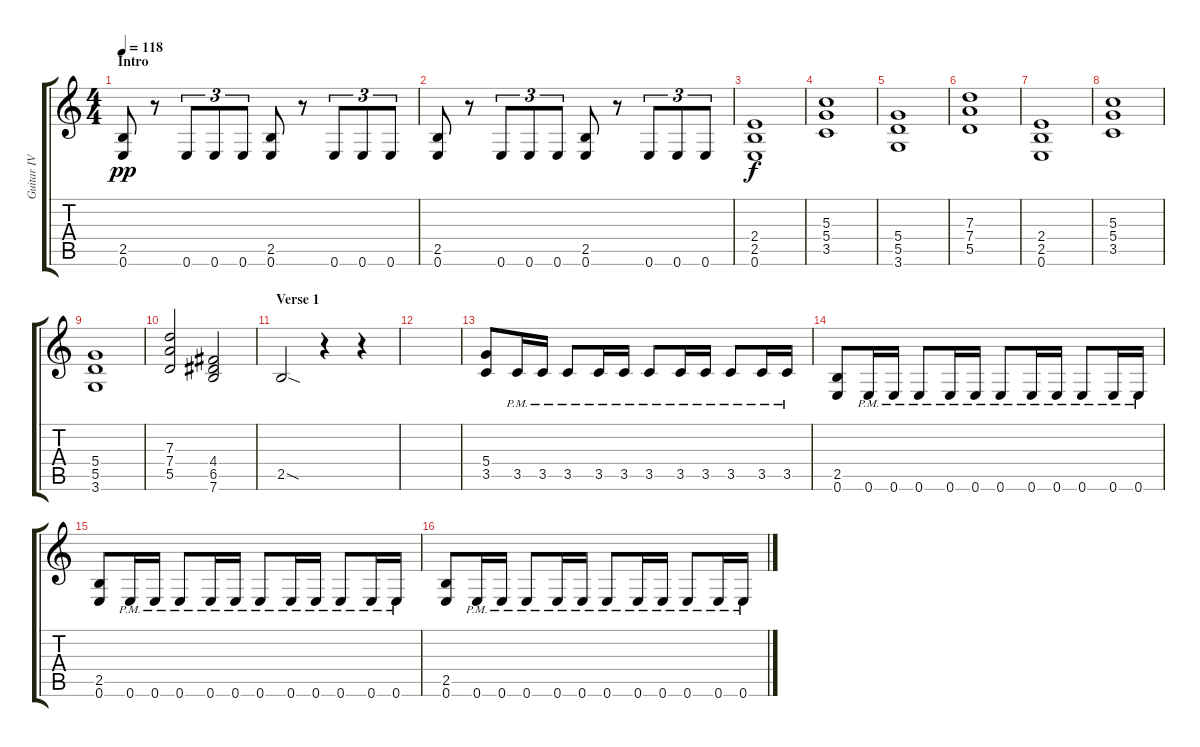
\track ("Guitar IV" "Guitar IV") {instrument distortionguitar}
\staff {score tabs}
\tuning (E4 B3 G3 D3 A2 E2) {hide}
\ts (4 4)
\section ("" "Intro")
\tempo 118
\clef g2
\ks c
(2.5 0.6).8{dy pp instrument distortionguitar} r.8 0.6.8{tu (3 2)} 0.6.8{tu (3 2)} 0.6.8{tu (3 2)} (2.5 0.6).8 r.8 0.6.8{tu (3 2)} 0.6.8{tu (3 2)} 0.6.8{tu (3 2)} |
(2.5 0.6).8 r.8 0.6.8{tu (3 2)} 0.6.8{tu (3 2)} 0.6.8{tu (3 2)} (2.5 0.6).8 r.8 0.6.8{tu (3 2)} 0.6.8{tu (3 2)} 0.6.8{tu (3 2)} |
(2.4 2.5 0.6).1{dy f} |
(5.3 5.4 3.5).1 |
(5.4 5.5 3.6).1 |
(7.3 7.4 5.5).1 |
(2.4 2.5 0.6).1 |
(5.3 5.4 3.5).1 |
(5.4 5.5 3.6).1 |
(7.3 7.4 5.5).2 (4.4 6.5 7.6).2 |
\section ("" "Verse 1")
2.5{sod}.2 r.4 r.4 |
|
(5.4 3.5).8 3.5{pm}.16 3.5{pm}.16 3.5{pm}.8 3.5{pm}.16 3.5{pm}.16 3.5{pm}.8 3.5{pm}.16 3.5{pm}.16 3.5{pm}.8 3.5{pm}.16 3.5{pm}.16 |
(2.5 0.6).8 0.6{pm}.16 0.6{pm}.16 0.6{pm}.8 0.6{pm}.16 0.6{pm}.16 0.6{pm}.8 0.6{pm}.16 0.6{pm}.16 0.6{pm}.8 0.6{pm}.16 0.6{pm}.16 |
(2.5 0.6).8 0.6{pm}.16 0.6{pm}.16 0.6{pm}.8 0.6{pm}.16 0.6{pm}.16 0.6{pm}.8 0.6{pm}.16 0.6{pm}.16 0.6{pm}.8 0.6{pm}.16 0.6{pm}.16 |
(2.5 0.6).8 0.6{pm}.16 0.6{pm}.16 0.6{pm}.8 0.6{pm}.16 0.6{pm}.16 0.6{pm}.8 0.6{pm}.16 0.6{pm}.16 0.6{pm}.8 0.6{pm}.16 0.6{pm}.16
